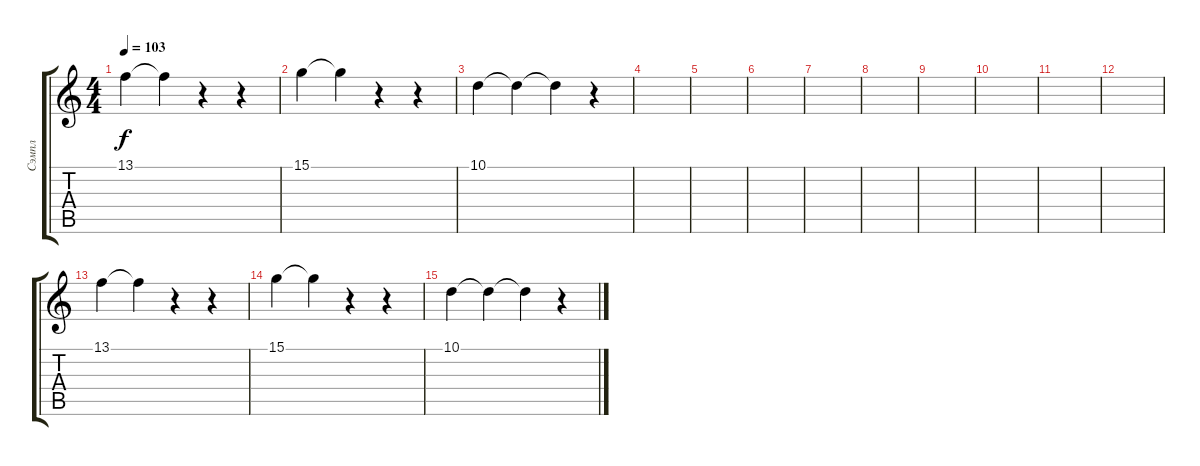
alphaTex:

\track ("Сэмпл" "Сэмпл") {instrument musicbox}
\staff {score tabs}
\tuning (E4 B3 G3 D3 A2 D2) {hide}
\ts (4 4)
\tempo 103
\clef g2
\ks c
13.1.4{dy f} 13.1{t}.4 r.4 r.4 |
15.1.4 15.1{t}.4 r.4 r.4 |
10.1.4 10.1{t}.4 10.1{t}.4 r.4 |
|
|
|
|
|
|
|
|
|
13.1.4 13.1{t}.4 r.4 r.4 |
15.1.4 15.1{t}.4 r.4 r.4 |
10.1.4 10.1{t}.4 10.1{t}.4 r.4
